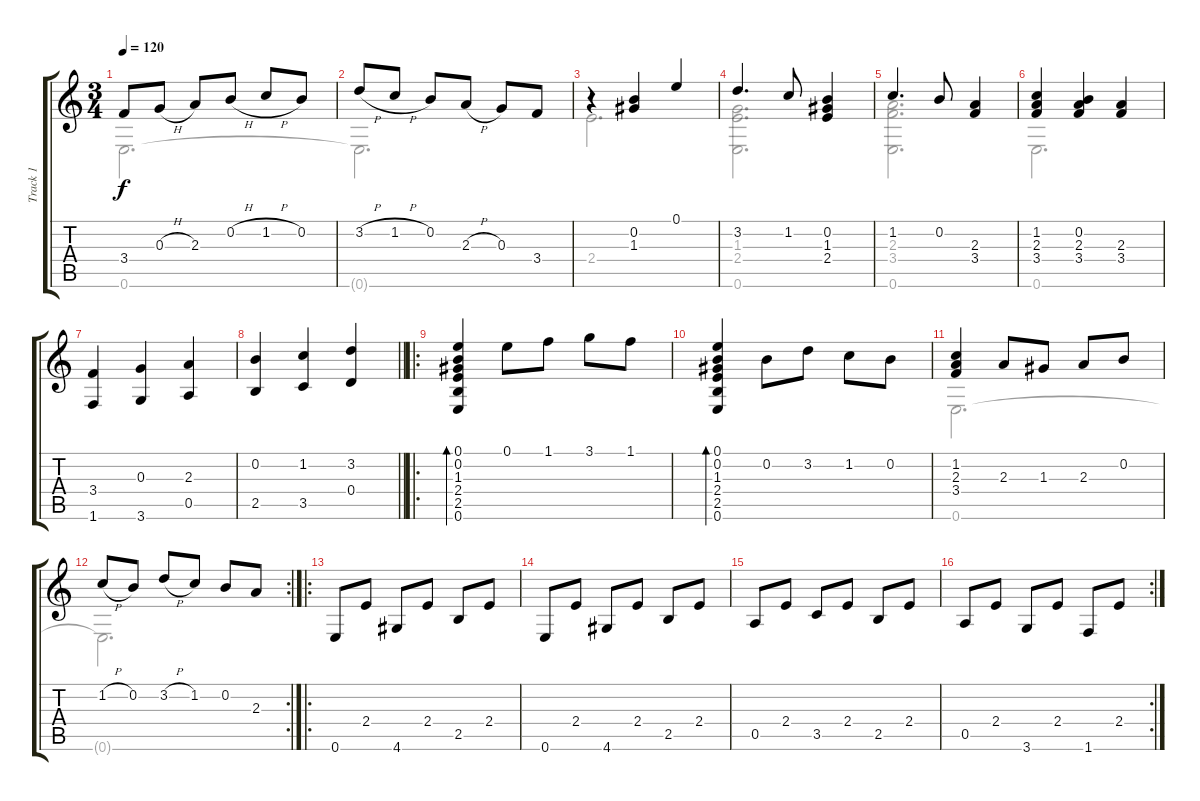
\track ("Track 1" "Track 1") {instrument acousticguitarnylon}
\staff {score tabs}
\tuning (E4 B3 G3 D3 A2 E2) {hide}
\voice
\ts (3 4)
\tempo 120
\clef g2
\ks c
3.4.8{dy f} 0.3{h}.8 2.3.8 0.2{h}.8 1.2{h}.8 0.2.8 |
3.2{h}.8 1.2{h}.8 0.2.8 2.3{h}.8 0.3.8 3.4.8 |
r.4 (0.2 1.3).4 0.1.4 |
3.2.4{d} 1.2.8 (0.2 1.3 2.4).4 |
1.2.4{d} 0.2.8 (2.3 3.4).4 |
(1.2 2.3 3.4).4 (0.2 2.3 3.4).4 (2.3 3.4).4 |
(3.4 1.6).4 (0.3 3.6).4 (2.3 0.5).4 |
\barLineRight lightlight
(0.2 2.5).4 (1.2 3.5).4 (3.2 0.4).4 |
\ro
(0.1 0.2 1.3 2.4 2.5 0.6).4{bd 480} 0.1.8 1.1.8 3.1.8 1.1.8 |
(0.1 0.2 1.3 2.4 2.5 0.6).4{bd 480} 0.2.8 3.2.8 1.2.8 0.2.8 |
(1.2 2.3 3.4).4 2.3.8 1.3.8 2.3.8 0.2.8 |
\rc 2
1.2{h}.8 0.2.8 3.2{h}.8 1.2.8 0.2.8 2.3.8 |
\ro
0.6.8 2.4.8 4.6.8 2.4.8 2.5.8 2.4.8 |
0.6.8 2.4.8 4.6.8 2.4.8 2.5.8 2.4.8 |
0.5.8 2.4.8 3.5.8 2.4.8 2.5.8 2.4.8 |
\rc 2
0.5.8 2.4.8 3.6.8 2.4.8 1.6.8 2.4.8
\voice
\clef g2
\ottava regular
\simile none
\ks c
0.6{t}.2{d dy f} |
0.6{t}.2{d} |
2.4.2{d} |
(1.3 2.4 0.6).2{d} |
(2.3 3.4 0.6).2{d} |
0.6.2{d} |
|
\barLineRight lightlight
|
|
|
0.6.2{d} |
0.6{t}.2{d} |
|
|
|
